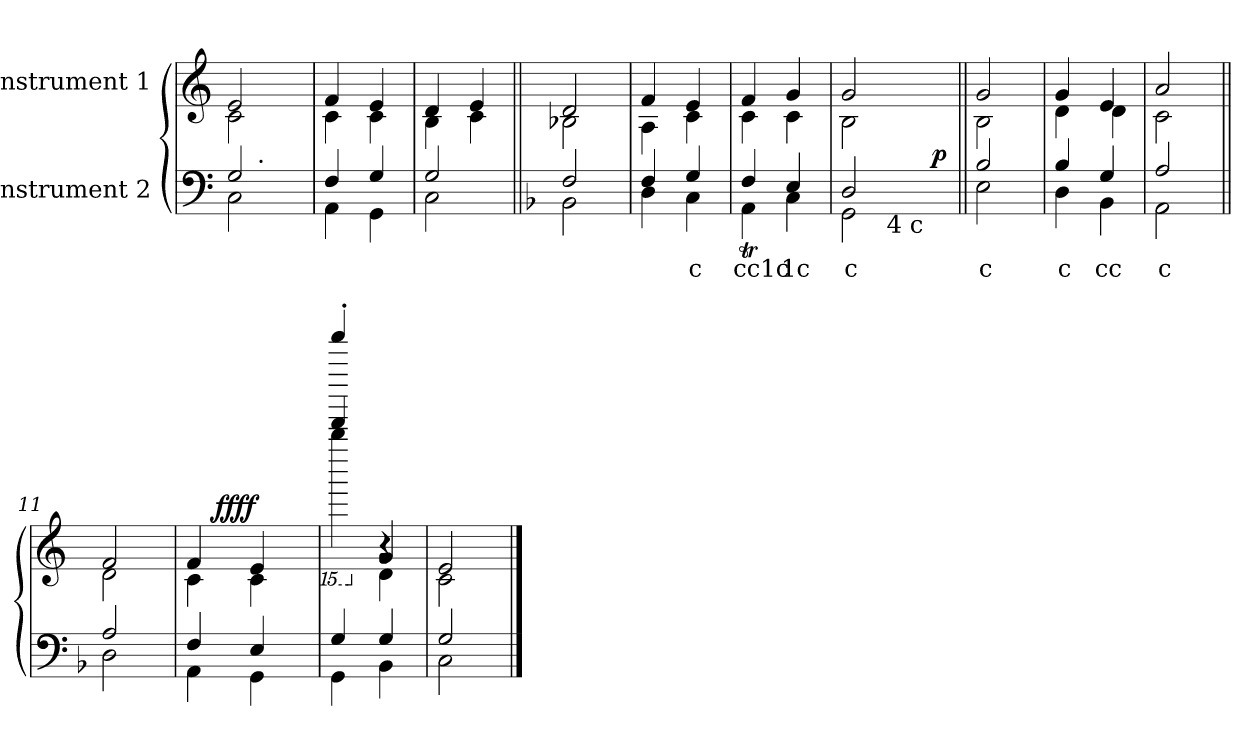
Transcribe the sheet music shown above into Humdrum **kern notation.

**kern	**text	**dynam	**kern	**dynam
*part2	*part2	*part2	*part1	*part1
*staff2	*staff2	*staff2	*staff1	*staff1
*I"Instrument 2	*	*	*I"Instrument 1	*
!!LO:PB:g=z
*stria5	*	*	*stria5	*
*clefF4	*	*	*clefG2	*
*k[]	*	*	*k[]	*
*C:	*	*	*C:	*
=1	=1	=1	=1	=1
*^	*	*	*	*
!	!	!LO:LY:b	!	!	!
*	*^	*	*	*^	*
2G/	2C\	8ryy	.	.	2e/	2c\	.
!	!	!LO:TX:a:t=.	!	!	!	!	!
.	.	4.ryy	.	.	.	.	.
=2	=2	=2	=2	=2	=2	=2	=2
!	!	!	!LO:LY:b	!	!	!	!
*	*v	*v	*	*	*	*	*
4F/	4AA\	.	.	4f/	4c\	.
!	!	!LO:LY:b	!	!	!	!
4G/	4GG\	.	.	4e/	4c\	.
=3	=3	=3	=3	=3	=3	=3
!	!	!LO:LY:b	!	!	!	!
2G/	2C\	.	.	4d/	4B\	.
.	.	.	.	4e/	4c\	.
=4||	=4||	=4||	=4||	=4||	=4||	=4||
*k[b-]	*	*	*	*	*	*
*F:	*	*	*	*	*	*
!	!	!LO:LY:b	!	!	!	!
2F/	2BB-\	.	.	2d/	2B-X\	.
=5	=5	=5	=5	=5	=5	=5
!	!	!LO:LY:b	!	!	!	!
4F/	4D\	.	.	4f/	4A\	.
!	!	!LO:LY:b	!	!	!	!
4G/	4C\	c	.	4e/	4c\	.
=6	=6	=6	=6	=6	=6	=6
!	!	!LO:LY:b	!	!	!	!
4F/	4AAt\	cc1c	.	4f/	4c\	.
!	!	!LO:LY:b	!	!	!	!
4E/	4C\	1c	.	4g/	4c\	.
=7	=7	=7	=7	=7	=7	=7
!	!	!LO:LY:b	!	!	!	!
*	*^	*	*	*	*	*
2D/	2GG\	4ryy	c	.	2g/	2B\	.
*MM20	*	*	*	*	*	*	*
!	!	!LO:TX:b:t=4 c	!	!	!	!	!
.	.	8ryy	.	.	.	.	.
.	.	32.ryy	.	.	.	.	.
!	!	!	!	!LO:DY:b	!	!	!
.	.	16ryy	.	p	.	.	.
.	.	64ryy	.	.	.	.	.
=8||	=8||	=8||	=8||	=8||	=8||	=8||	=8||
!	!	!	!LO:LY:b	!	!	!	!
*	*v	*v	*	*	*	*	*
2B-/	2E\	c	.	2g/	2B\	.
=9	=9	=9	=9	=9	=9	=9
!	!	!LO:LY:b	!	!	!	!
4B-/	4D\	c	.	4g/	4d\	.
!	!	!LO:LY:b	!	!	!	!
4G/	4BB-\	cc	.	4e/	4d\	.
=10	=10	=10	=10	=10	=10	=10
!	!	!LO:LY:b	!	!	!	!
2A/	2AA\	c	.	2a/	2c\	.
=11||	=11||	=11||	=11||	=11||	=11||	=11||
!	!	!LO:LY:b	!	!	!	!
2A/	2D\	.	.	2f/	2d\	.
=12	=12	=12	=12	=12	=12	=12
!	!	!LO:LY:b	!	!	!	!
*	*	*	*	*	*^	*
4F/	4AA\	.	.	4f/	4c\	16..ryy	.
!	!	!	!	!	!	!	!LO:DY:a
.	.	.	.	.	.	4ryy	ffff
!	!	!LO:LY:b	!	!	!	!	!
4E/	4GG\	.	.	4e/	4c\	.	.
.	.	.	.	.	.	8ryy	.
.	.	.	.	.	.	64ryy	.
=13	=13	=13	=13	=13	=13	=13	=13
!	!	!LO:LY:b	!	!	!	!	!
*	*	*	*	*15ba	*	*	*
4G/	4GG\	.	.	4ddd/	4bb\	4fffff'>/	.
!	!	!LO:LY:b	!	!	!	!	!
*	*	*	*	*X15ba	*	*	*
4G/	4BB-\	.	.	4r	4d\	4g/	.
=14	=14	=14	=14	=14	=14	=14	=14
!	!	!LO:LY:b	!	!	!	!	!
*	*	*	*	*	*v	*v	*
2G/	2C\	.	.	2e/	2c\	.
*v	*v	*	*	*	*	*
*	*	*	*v	*v	*
==	==	==	==	==
*-	*-	*-	*-	*-
